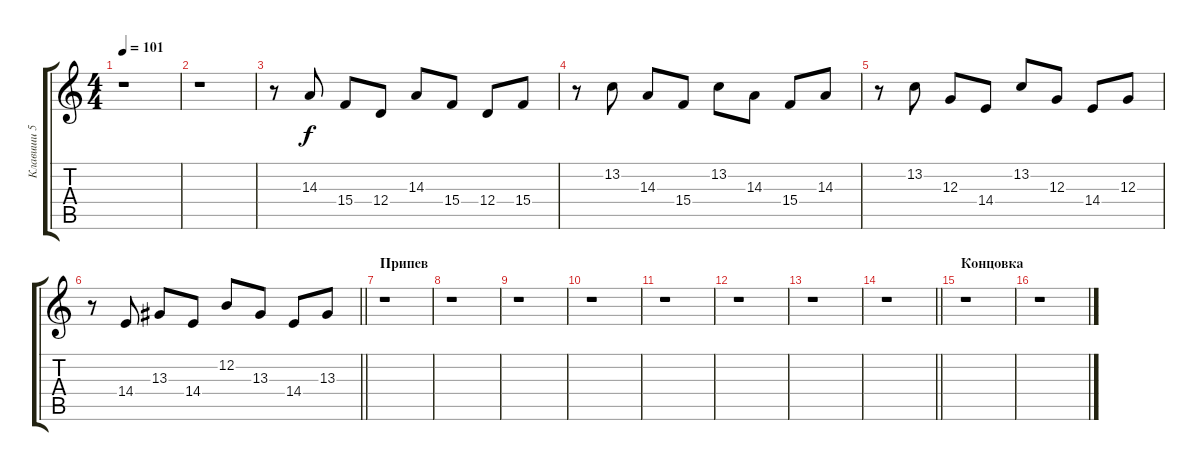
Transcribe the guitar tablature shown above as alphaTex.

\track ("Клавиши 5" "Клавиши 5") {instrument pizzicatostrings}
\staff {score tabs}
\tuning (E4 B3 G3 D3 A2 E2) {hide}
\ts (4 4)
\tempo 101
\clef g2
\ks c
r.1{dy f} |
r.1 |
r.8 14.3.8 15.4.8 12.4.8 14.3.8 15.4.8 12.4.8 15.4.8 |
r.8 13.2.8 14.3.8 15.4.8 13.2.8 14.3.8 15.4.8 14.3.8 |
r.8 13.2.8 12.3.8 14.4.8 13.2.8 12.3.8 14.4.8 12.3.8 |
\barLineRight lightlight
r.8 14.4.8 13.3.8 14.4.8 12.2.8 13.3.8 14.4.8 13.3.8 |
\section ("" "Припев")
r.1 |
r.1 |
r.1 |
r.1 |
r.1 |
r.1 |
r.1 |
\barLineRight lightlight
r.1 |
\section ("" "Концовка")
r.1 |
r.1
